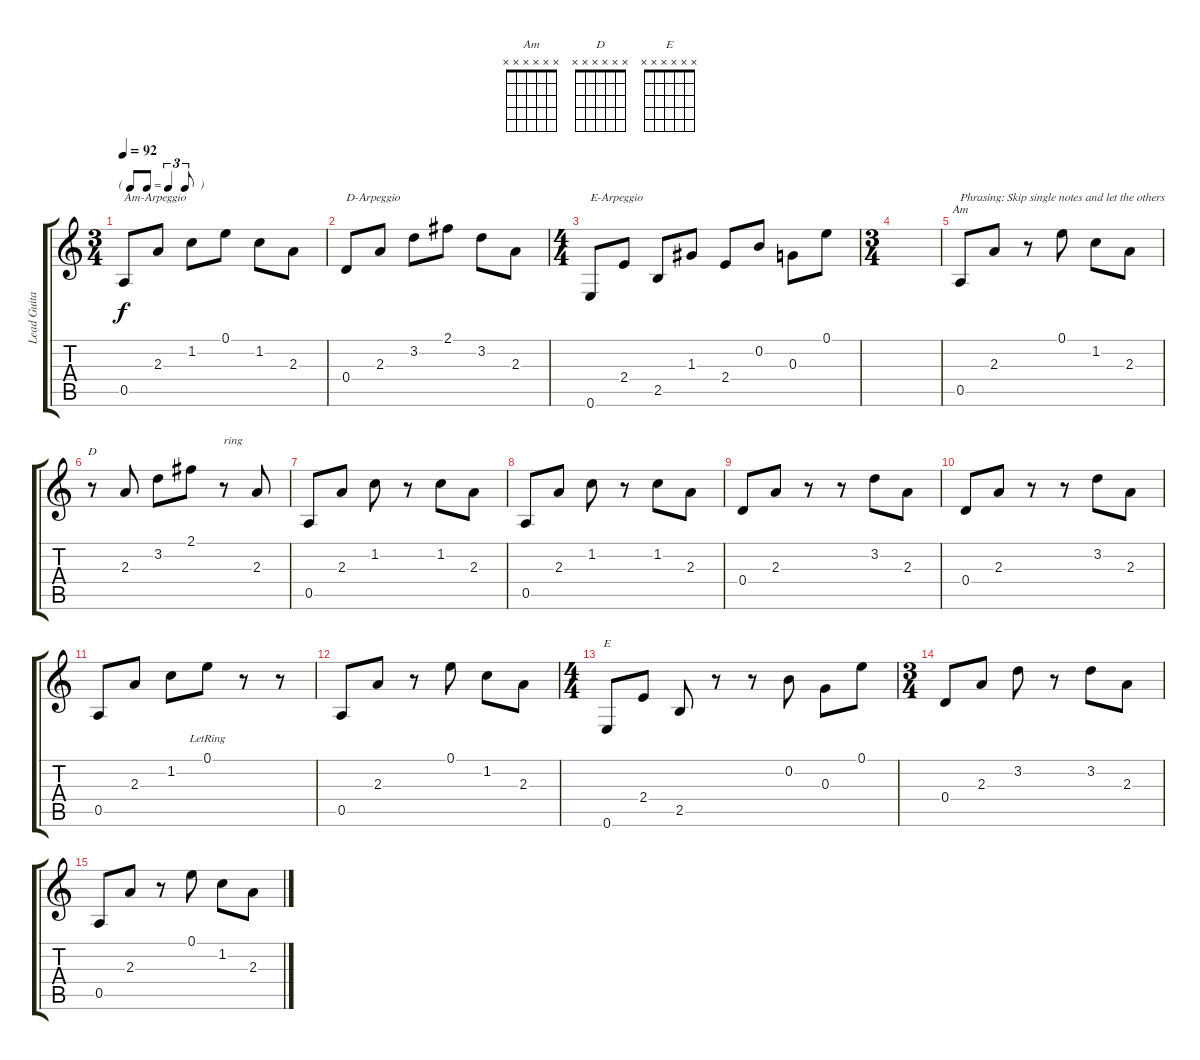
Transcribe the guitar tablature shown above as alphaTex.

\track ("Lead Guitar" "Lead Guita") {instrument overdrivenguitar}
\staff {score tabs}
\tuning (E4 B3 G3 D3 A2 E2) {hide}
\chord ("Am" x x x x x x) {firstfret 0}
\chord ("D" x x x x x x) {firstfret 0}
\chord ("E" x x x x x x) {firstfret 0}
\ts (3 4)
\tf triplet8th
\tempo 92
\clef g2
\ks c
0.5.8{txt "Am-Arpeggio" dy f instrument overdrivenguitar} 2.3.8 1.2.8 0.1.8 1.2.8 2.3.8 |
0.4.8{txt "D-Arpeggio"} 2.3.8 3.2.8 2.1.8 3.2.8 2.3.8 |
\ts (4 4)
0.6.8{txt "E-Arpeggio"} 2.4.8 2.5.8 1.3.8 2.4.8 0.2.8 0.3.8 0.1.8 |
\ts (3 4)
|
0.5.8{ch "Am" txt "Phrasing: Skip single notes and let the others"} 2.3.8 r.8 0.1.8 1.2.8 2.3.8 |
r.8{ch "D"} 2.3.8 3.2.8 2.1.8 r.8{txt "ring"} 2.3.8 |
0.5.8 2.3.8 1.2.8 r.8 1.2.8 2.3.8 |
0.5.8 2.3.8 1.2.8 r.8 1.2.8 2.3.8 |
0.4.8 2.3.8 r.8 r.8 3.2.8 2.3.8 |
0.4.8 2.3.8 r.8 r.8 3.2.8 2.3.8 |
0.5.8 2.3.8 1.2.8 0.1{lr}.8 r.8 r.8 |
0.5.8 2.3.8 r.8 0.1.8 1.2.8 2.3.8 |
\ts (4 4)
0.6.8{ch "E"} 2.4.8 2.5.8 r.8 r.8 0.2.8 0.3.8 0.1.8 |
\ts (3 4)
0.4.8 2.3.8 3.2.8 r.8 3.2.8 2.3.8 |
0.5.8 2.3.8 r.8 0.1.8 1.2.8 2.3.8
